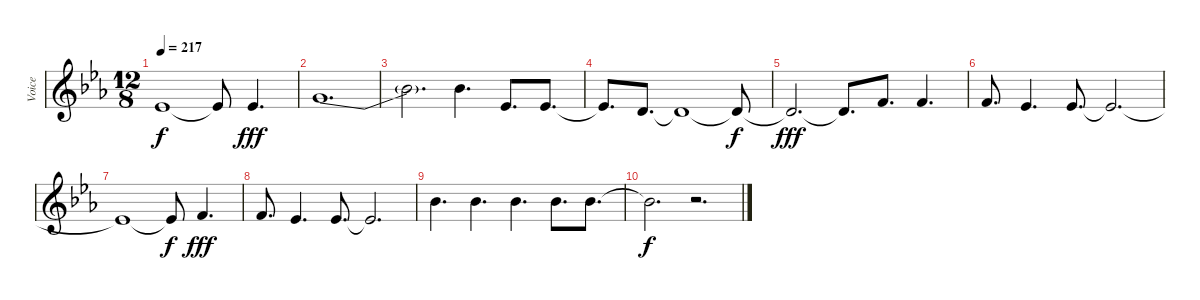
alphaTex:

\track ("Voice" "Voice") {instrument viola}
\staff {score}
\tuning (E4 B3 G3 D3 A2 E2 B1) {hide}
\ts (12 8)
\tempo 217
\clef g2
\ks eb
4.2{t}.1{dy f} 4.2{t}.8 4.2.4{d dy fff} |
8.2{be (custom 0 0 16 0 20 6 60 6)}.1{d} |
8.2{t}.2{d} 11.2.4{d} 8.3.8{d} 8.3.8{d} |
8.3{t}.8{d} 7.3.8{d} 7.3{t}.1 7.3{t}.8{dy f} |
7.3{t}.2{d dy fff} 7.3{t}.8{d} 6.2.8{d} 6.2.4{d} |
6.2.8{d} 4.2.4{d} 4.2.8{d} 4.2{t}.2{d} |
4.2{t}.1 4.2{t}.8{dy f} 6.2.4{d dy fff} |
6.2.8{d} 4.2.4{d} 4.2.8{d} 4.2{t}.2{d} |
6.1.4{d} 6.1.4{d} 6.1.4{d} 6.1.8{d} 6.1.8{d} |
6.1{t}.2{d dy f} r.2{d}
